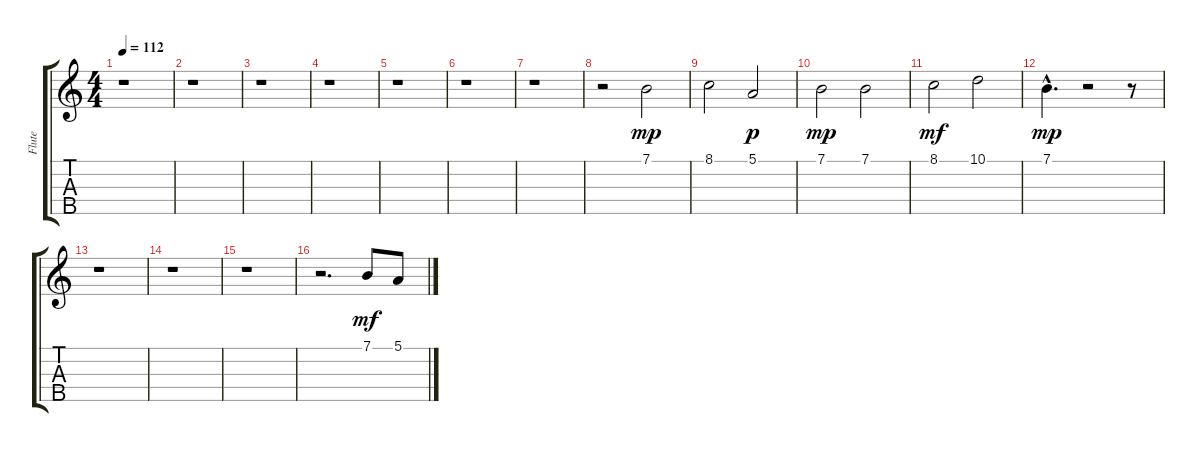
\track ("Flute" "Flute") {instrument flute}
\staff {score tabs}
\tuning (E4 B3 G3 D3 A2) {hide}
\ts (4 4)
\tempo 112
\clef g2
\ks c
r.1{dy mp} |
r.1 |
r.1 |
r.1 |
r.1 |
r.1 |
r.1 |
r.2 7.1.2 |
8.1.2 5.1.2{dy p} |
7.1.2{dy mp} 7.1.2 |
8.1.2{dy mf} 10.1.2 |
7.1{hac}.4{d dy mp} r.2 r.8 |
r.1 |
r.1 |
r.1 |
r.2{d} 7.1.8{dy mf} 5.1.8
